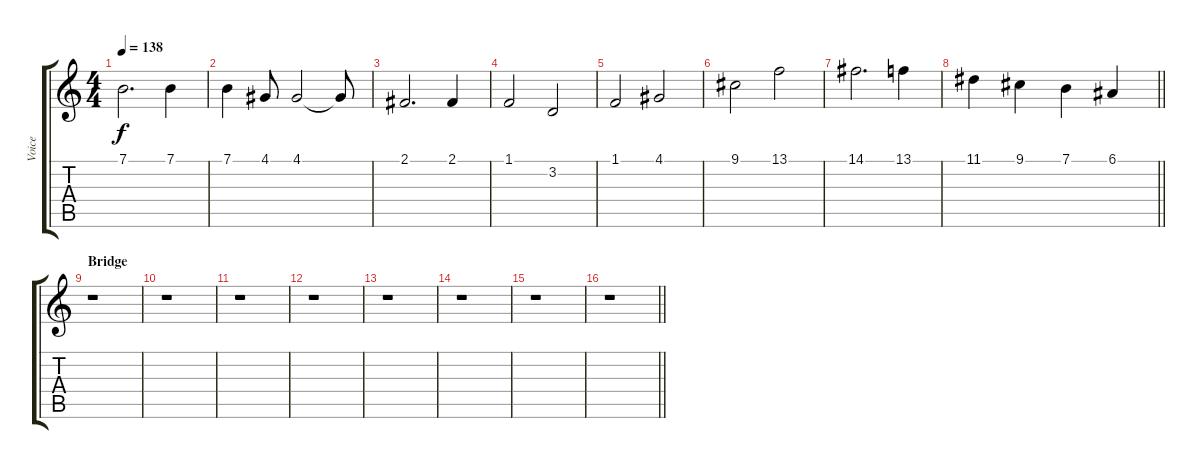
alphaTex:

\track ("Voice" "Voice") {instrument lead6voice}
\staff {score tabs}
\tuning (E4 B3 G3 D3 A2 E2) {hide}
\ts (4 4)
\tempo 138
\clef g2
\ks c
7.1.2{d dy f} 7.1.4 |
7.1.4 4.1.8 4.1.2 4.1{t}.8 |
2.1.2{d} 2.1.4 |
1.1.2 3.2.2 |
1.1.2 4.1.2 |
9.1.2 13.1.2 |
14.1.2{d} 13.1.4 |
\barLineRight lightlight
11.1.4 9.1.4 7.1.4 6.1.4 |
\section ("" "Bridge ")
r.1 |
r.1 |
r.1 |
r.1 |
r.1 |
r.1 |
r.1 |
\barLineRight lightlight
r.1
